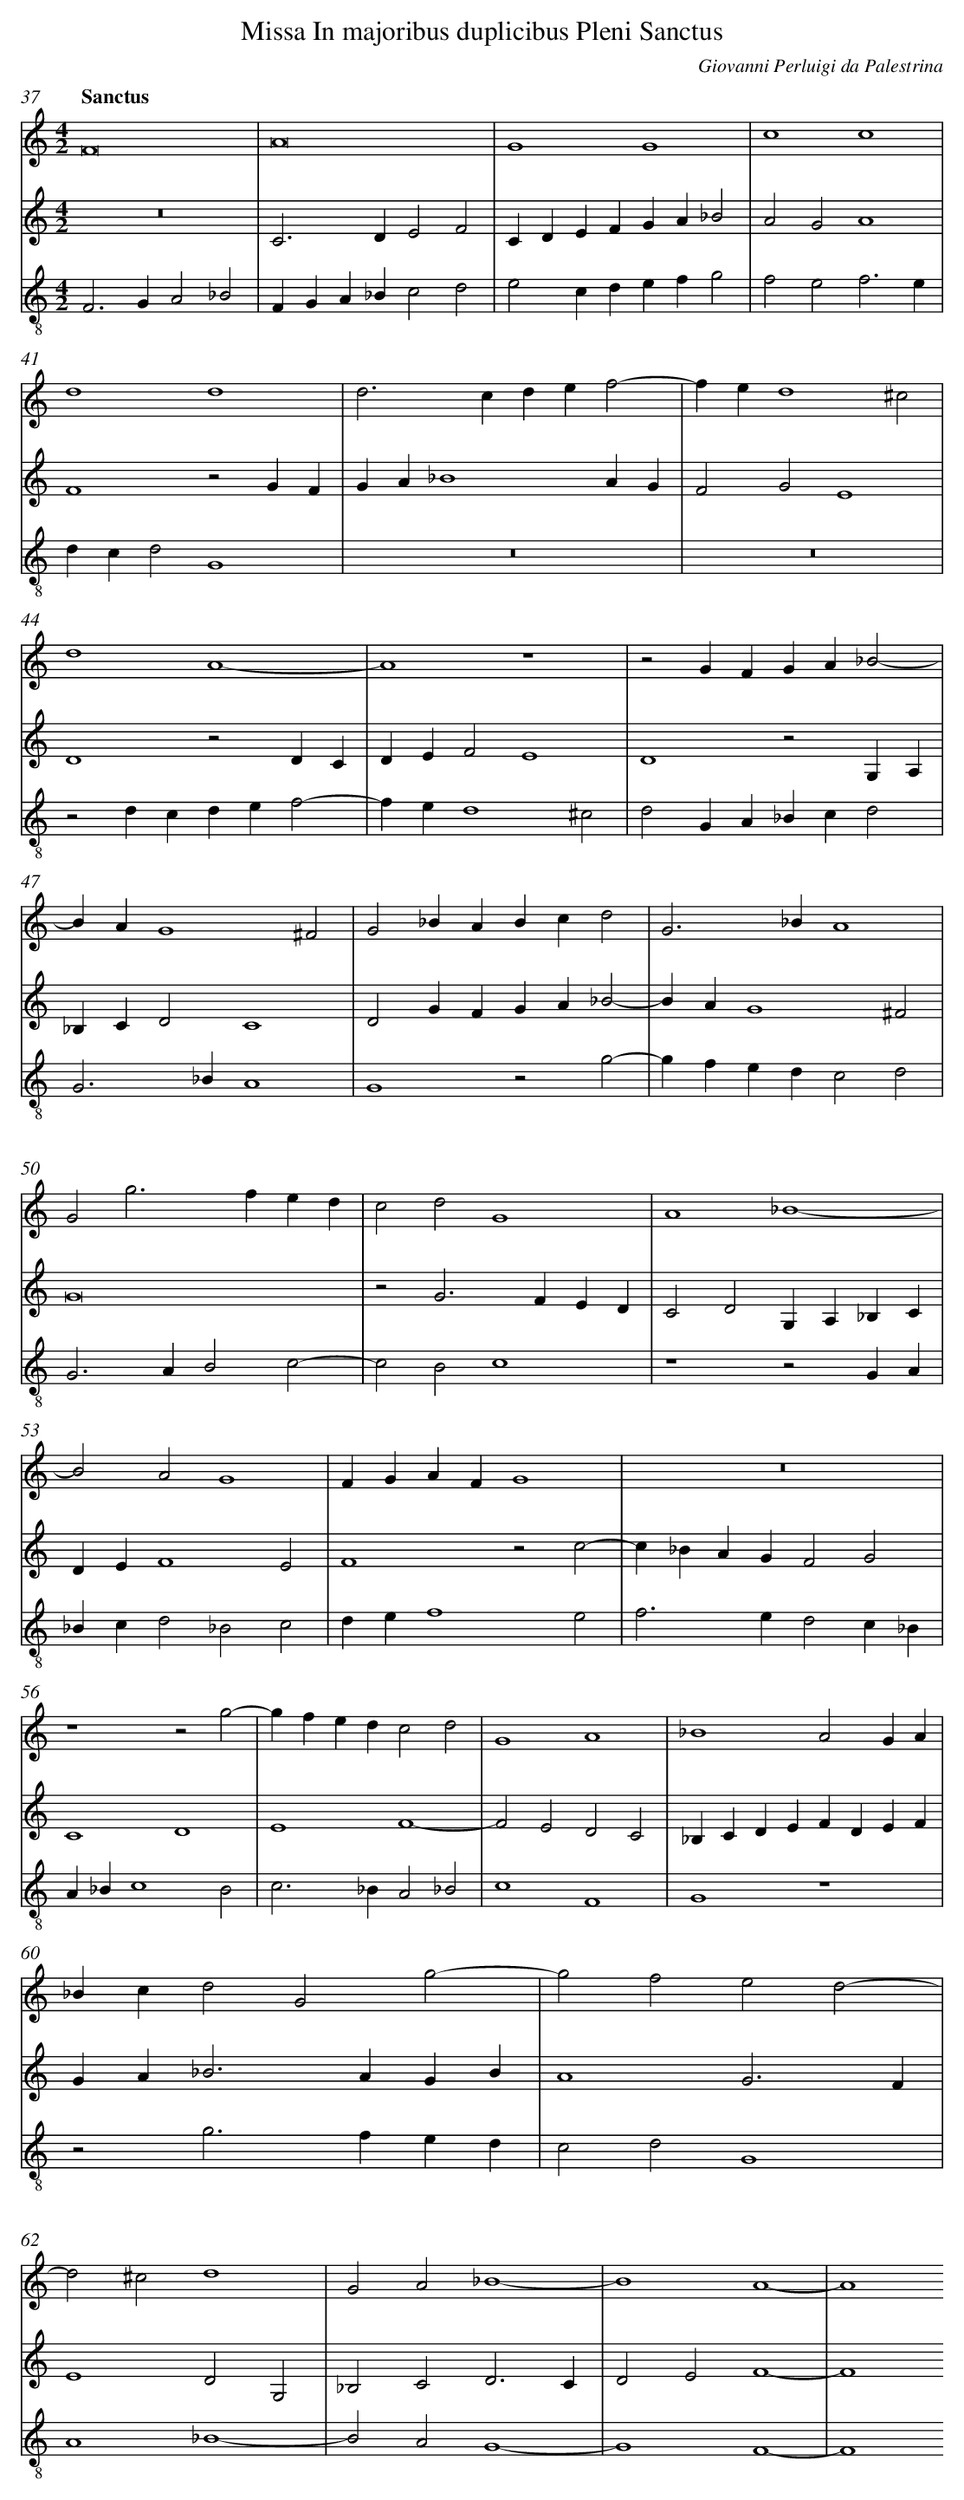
X:1
T: Missa In majoribus duplicibus Pleni Sanctus
C: Giovanni Perluigi da Palestrina
L: 1/4
M: 4/2
Q: "Sanctus"
V: 1 clef=treble
V: 2 clef=treble
V: 3 clef=treble-8
K: C
[V:1] F8 |
[V:2] z8 |
[V:3] F2>G2A2_B2 |
[V:1] A8 |
[V:2] C2>D2E2F2 |
[V:3] FGA_Bc2d2 |
[V:1] G4G4 |
[V:2] CDEFGA_B2 |
[V:3] e2cdefg2 |
[V:1] c4c4 |
[V:2] A2G2A4 |
[V:3] f2e2f3e |
[V:1] d4d4 |
[V:2] F4z2GF |
[V:3] dcd2G4 |
[V:1] d2>c2def2- |
[V:2] GA_B4AG |
[V:3] z8 |
[V:1] fed4^c2 |
[V:2] F2G2E4 |
[V:3] z8 |
[V:1] d4A4- |
[V:2] D4z2DC |
[V:3] z2dcdef2- |
[V:1] A4z4 |
[V:2] DEF2E4 |
[V:3] fed4^c2 |
[V:1] z2GFGA_B2- |
[V:2] D4z2G,A, |
[V:3] d2GA_Bcd2 |
[V:1] BAG4^F2 |
[V:2] _B,CD2C4 |
[V:3] G2>_B2A4 |
[V:1] G2_BABcd2 |
[V:2] D2GFGA_B2- |
[V:3] G4z2g2- |
[V:1] G2>_B2A4 |
[V:2] BAG4^F2 |
[V:3] gfedc2d2 |
[V:1] G2g2>f2ed |
[V:2] G8 |
[V:3] G2>A2B2c2- |
[V:1] c2d2G4 |
[V:2] z2G2>F2ED |
[V:3] c2B2c4 |
[V:1] A4_B4- |
[V:2] C2D2G,A,_B,C |
[V:3] z4z2GA |
[V:1] B2A2G4 |
[V:2] DEF4E2 |
[V:3] _Bcd2_B2c2 |
[V:1] FGAFG4 |
[V:2] F4z2c2- |
[V:3] def4e2 |
[V:1] z8 |
[V:2] c_BAGF2G2 |
[V:3] f2>e2d2c_B |
[V:1] z4z2g2- |
[V:2] C4D4 |
[V:3] A_Bc4B2 |
[V:1] gfedc2d2 |
[V:2] E4F4- |
[V:3] c2>_B2A2_B2 |
[V:1] G4A4 |
[V:2] F2E2D2C2 |
[V:3] c4F4 |
[V:1] _B4A2GA |
[V:2] _B,CDEFDEF |
[V:3] G4z4 |
[V:1] _Bcd2G2g2- |
[V:2] GA2<_B2AGB |
[V:3] z2g2>f2ed |
[V:1] g2f2e2d2- |
[V:2] A4G3F |
[V:3] c2d2G4 |
[V:1] d2^c2d4 |
[V:2] E4D2G,2 |
[V:3] A4_B4- |
[V:1] G2A2_B4- |
[V:2] _B,2C2D3C |
[V:3] B2A2G4- |
[V:1] B4A4- |
[V:2] D2E2F4- |
[V:3] G4F4- |
[V:1] A4
[V:2] F4
[V:3] F4
